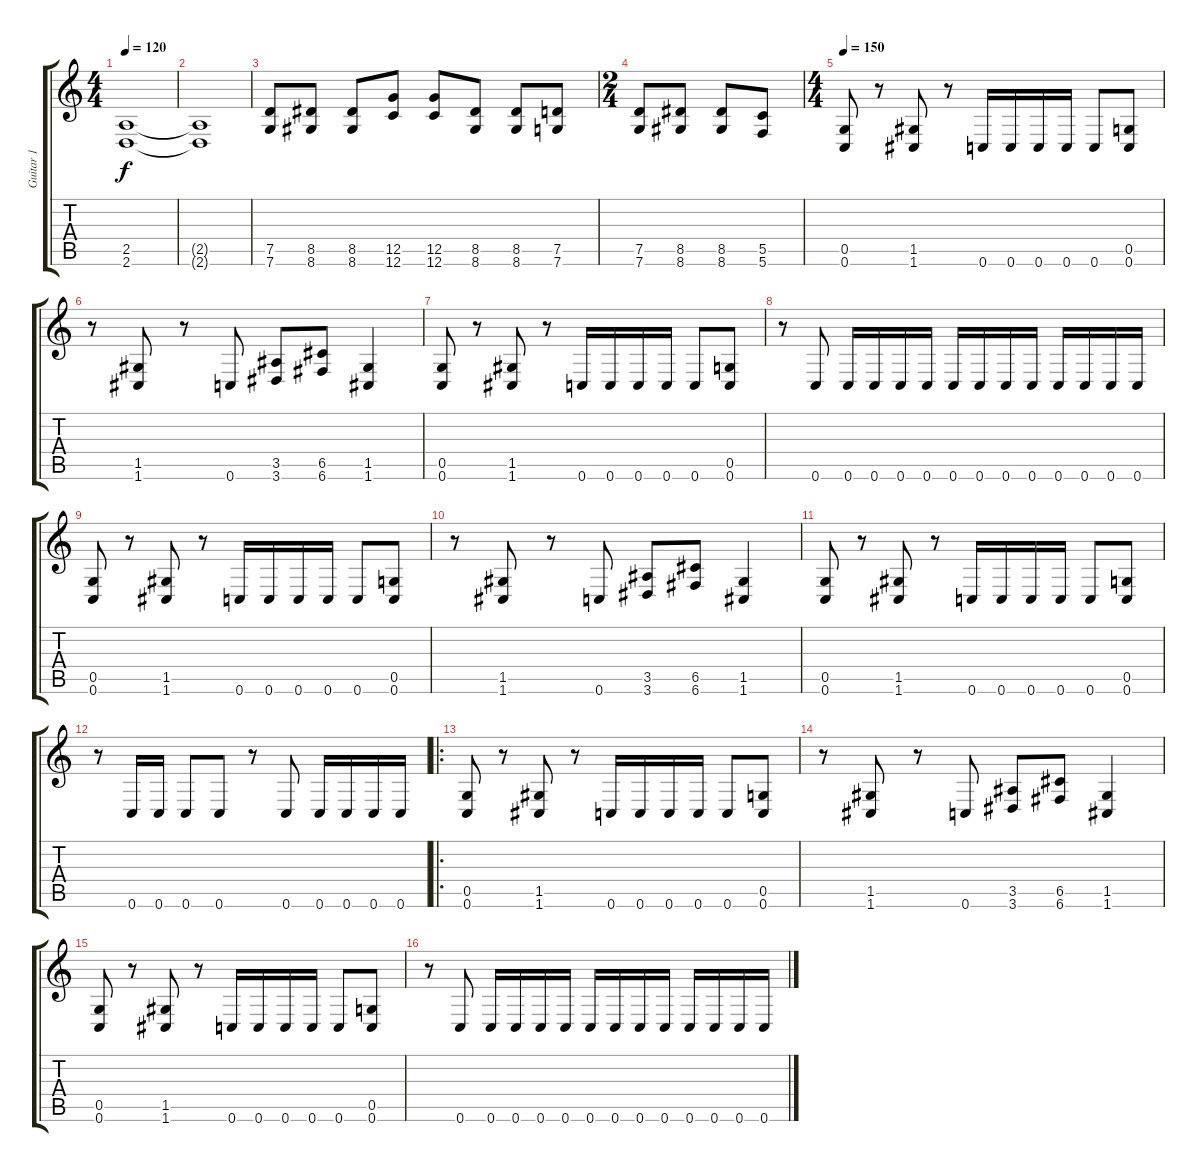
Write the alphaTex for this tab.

\track ("Guitar 1" "Guitar 1") {instrument distortionguitar}
\staff {score tabs}
\tuning (D4 A3 F3 C3 G2 C2) {hide}
\ts (4 4)
\tempo 120
\clef g2
\ks c
(2.5 2.6).1{dy f} |
(2.5{t} 2.6{t}).1 |
(7.5 7.6).8 (8.5 8.6).8 (8.5 8.6).8 (12.5 12.6).8 (12.5 12.6).8 (8.5 8.6).8 (8.5 8.6).8 (7.5 7.6).8 |
\ts (2 4)
(7.5 7.6).8 (8.5 8.6).8 (8.5 8.6).8 (5.5 5.6).8 |
\ts (4 4)
\tempo 150
(0.5 0.6).8 r.8 (1.5 1.6).8 r.8 0.6.16 0.6.16 0.6.16 0.6.16 0.6.8 (0.5 0.6).8 |
r.8 (1.5 1.6).8 r.8 0.6.8 (3.5 3.6).8 (6.5 6.6).8 (1.5 1.6).4 |
(0.5 0.6).8 r.8 (1.5 1.6).8 r.8 0.6.16 0.6.16 0.6.16 0.6.16 0.6.8 (0.5 0.6).8 |
r.8 0.6.8 0.6.16 0.6.16 0.6.16 0.6.16 0.6.16 0.6.16 0.6.16 0.6.16 0.6.16 0.6.16 0.6.16 0.6.16 |
(0.5 0.6).8 r.8 (1.5 1.6).8 r.8 0.6.16 0.6.16 0.6.16 0.6.16 0.6.8 (0.5 0.6).8 |
r.8 (1.5 1.6).8 r.8 0.6.8 (3.5 3.6).8 (6.5 6.6).8 (1.5 1.6).4 |
(0.5 0.6).8 r.8 (1.5 1.6).8 r.8 0.6.16 0.6.16 0.6.16 0.6.16 0.6.8 (0.5 0.6).8 |
r.8 0.6.16 0.6.16 0.6.8 0.6.8 r.8 0.6.8 0.6.16 0.6.16 0.6.16 0.6.16 |
\ro
(0.5 0.6).8 r.8 (1.5 1.6).8 r.8 0.6.16 0.6.16 0.6.16 0.6.16 0.6.8 (0.5 0.6).8 |
r.8 (1.5 1.6).8 r.8 0.6.8 (3.5 3.6).8 (6.5 6.6).8 (1.5 1.6).4 |
(0.5 0.6).8 r.8 (1.5 1.6).8 r.8 0.6.16 0.6.16 0.6.16 0.6.16 0.6.8 (0.5 0.6).8 |
r.8 0.6.8 0.6.16 0.6.16 0.6.16 0.6.16 0.6.16 0.6.16 0.6.16 0.6.16 0.6.16 0.6.16 0.6.16 0.6.16
